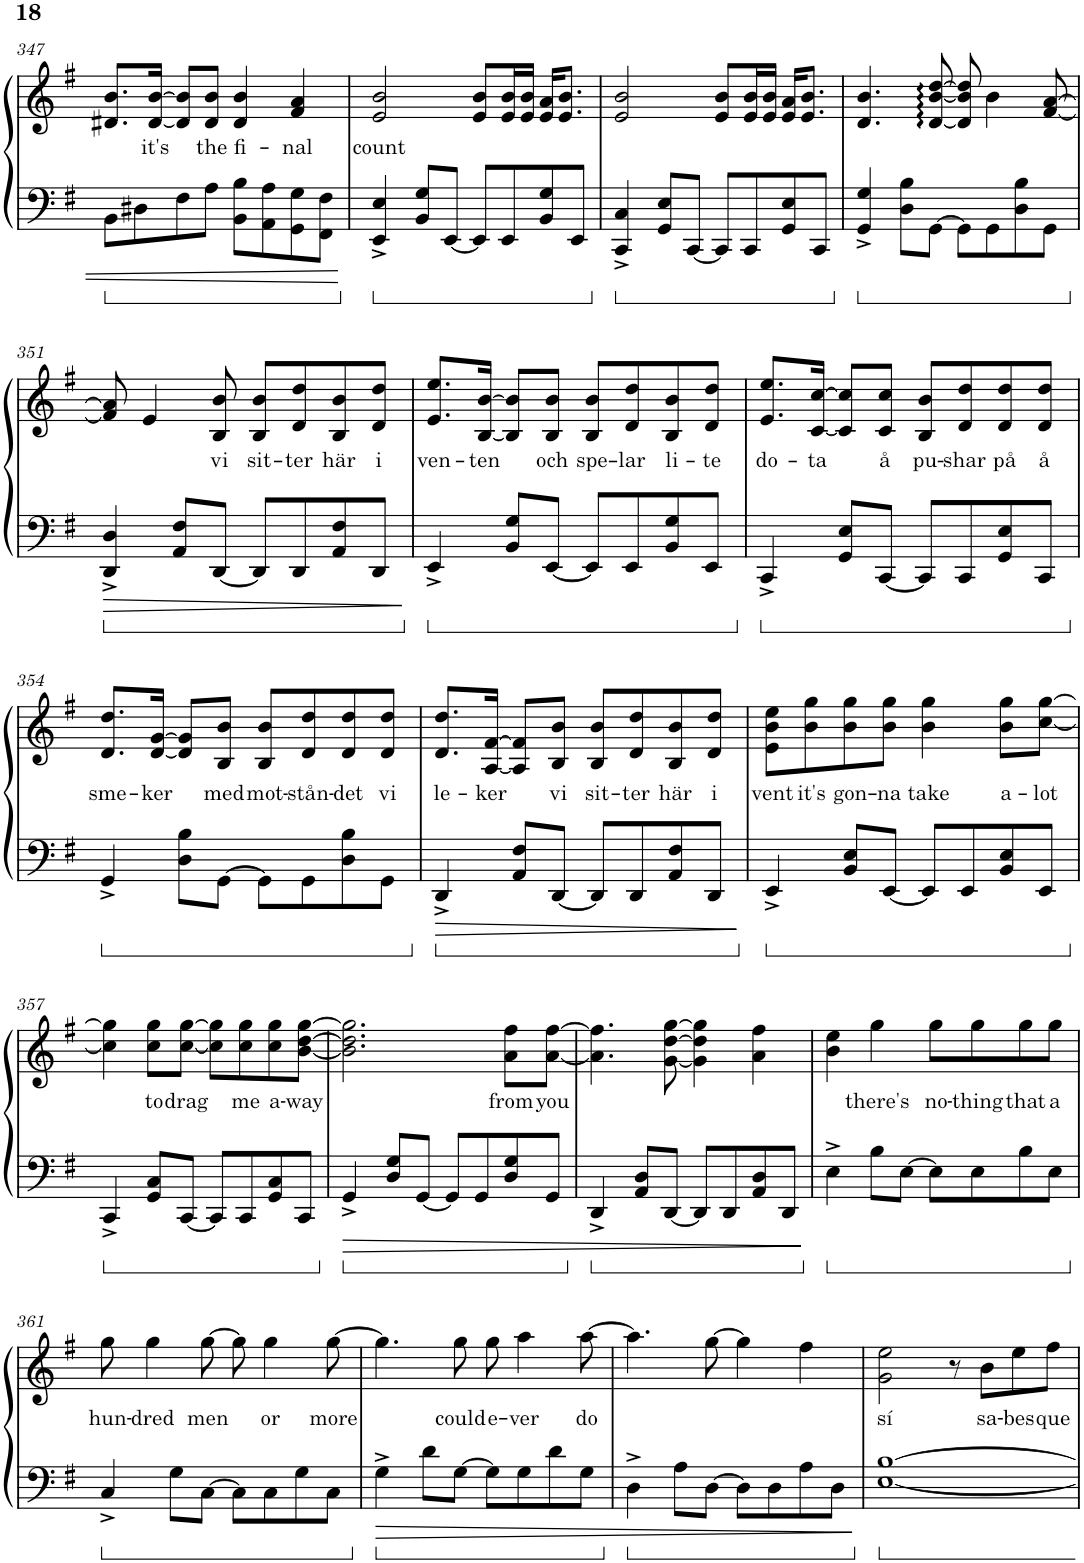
**kern	**kern	**text
*part1	*part1	*part1
*staff2	*staff1	*staff1
*I"Piano	*	*
*I'Pno.	*	*
!!LO:PB:g=z
*clefF4	*clefG2	*
*k[f#]	*k[f#]	*
*M4/4	*M4/4	*
=347	=347	=347
8BB\L	8.d#X/ 8.b/L	.
8D#X\	.	.
!	!	!LO:LY:b
.	[16d#/ [16b/Jk	it's
8F#\	8d#/] 8b/]L	.
!	!	!LO:LY:b
8A\J	8d#/ 8b/J	the
!	!	!LO:LY:b
8BB\ 8B\L	4d#/ 4b/	fi-
8AA\ 8A\	.	.
!	!	!LO:LY:b
8GG\ 8G\	4f#/ 4a/	-nal
8FF#\ 8F#\J	.	.
=348	=348	=348
!	!	!LO:LY:b
4EE/^ 4E/^	2e/ 2b/	count
8BB/ 8G/L	.	.
[8EE/J	.	.
8EE/L]	8e/ 8b/L	.
8EE/	16e/ 16b/L	.
.	16e/ 16b/JJ	.
8BB/ 8G/	16e/ 16a/KL	.
.	8.e/ 8.b/J	.
8EE/J	.	.
=349	=349	=349
4CC/^ 4C/^	2e/ 2b/	.
8GG/ 8E/L	.	.
[8CC/J	.	.
8CC/L]	8e/ 8b/L	.
8CC/	16e/ 16b/L	.
.	16e/ 16b/JJ	.
8GG/ 8E/	16e/ 16a/KL	.
.	8.e/ 8.b/J	.
8CC/J	.	.
=350	=350	=350
4GG/^ 4G/^	4.d/ 4.b/	.
8D\ 8B\L	.	.
[8GG\J	[8d/ [8b/ [8dd/	.
8GG\L]	8d/] 8b/] 8dd/]	.
8GG\	4b\	.
8D\ 8B\	.	.
8GG\J	[8f#/ [8a/	.
!!LO:LB:g=z
=351	=351	=351
4DD/^ 4D/^	8f#/] 8a/]	.
.	4e/	.
8AA/ 8F#/L	.	.
!	!	!LO:LY:b
[8DD/J	8B/ 8b/	vi
!	!	!LO:LY:b
8DD/L]	8B/ 8b/L	sit-
!	!	!LO:LY:b
8DD/	8d/ 8dd/	-ter
!	!	!LO:LY:b
8AA/ 8F#/	8B/ 8b/	här
!	!	!LO:LY:b
8DD/J	8d/ 8dd/J	i
=352	=352	=352
!	!	!LO:LY:b
4EE^/	8.e/ 8.ee/L	ven-
!	!	!LO:LY:b
.	[16B/ [16b/Jk	-ten
8BB/ 8G/L	8B/] 8b/]L	.
!	!	!LO:LY:b
[8EE/J	8B/ 8b/J	och
!	!	!LO:LY:b
8EE/L]	8B/ 8b/L	spe-
!	!	!LO:LY:b
8EE/	8d/ 8dd/	-lar
!	!	!LO:LY:b
8BB/ 8G/	8B/ 8b/	li-
!	!	!LO:LY:b
8EE/J	8d/ 8dd/J	-te
=353	=353	=353
!	!	!LO:LY:b
4CC^/	8.e/ 8.ee/L	do-
!	!	!LO:LY:b
.	[16c/ [16cc/Jk	-ta
8GG/ 8E/L	8c/] 8cc/]L	.
!	!	!LO:LY:b
[8CC/J	8c/ 8cc/J	å
!	!	!LO:LY:b
8CC/L]	8B/ 8b/L	pu-
!	!	!LO:LY:b
8CC/	8d/ 8dd/	-shar
!	!	!LO:LY:b
8GG/ 8E/	8d/ 8dd/	på
!	!	!LO:LY:b
8CC/J	8d/ 8dd/J	å
!!LO:LB:g=z
=354	=354	=354
!	!	!LO:LY:b
4GG^/	8.d/ 8.dd/L	sme-
!	!	!LO:LY:b
.	[16d/ [16g/Jk	-ker
8D\ 8B\L	8d/] 8g/]L	.
!	!	!LO:LY:b
[8GG\J	8B/ 8b/J	med
!	!	!LO:LY:b
8GG\L]	8B/ 8b/L	mot-
!	!	!LO:LY:b
8GG\	8d/ 8dd/	-stån-
!	!	!LO:LY:b
8D\ 8B\	8d/ 8dd/	-det
!	!	!LO:LY:b
8GG\J	8d/ 8dd/J	vi
=355	=355	=355
!	!	!LO:LY:b
4DD^/	8.d/ 8.dd/L	le-
!	!	!LO:LY:b
.	[16A/ [16f#/Jk	-ker
8AA/ 8F#/L	8A/] 8f#/]L	.
!	!	!LO:LY:b
[8DD/J	8B/ 8b/J	vi
!	!	!LO:LY:b
8DD/L]	8B/ 8b/L	sit-
!	!	!LO:LY:b
8DD/	8d/ 8dd/	-ter
!	!	!LO:LY:b
8AA/ 8F#/	8B/ 8b/	här
!	!	!LO:LY:b
8DD/J	8d/ 8dd/J	i
=356	=356	=356
!	!	!LO:LY:b
4EE^/	8e\ 8b\ 8ee\L	vent
!	!	!LO:LY:b
.	8b\ 8gg\	it's
!	!	!LO:LY:b
8BB/ 8E/L	8b\ 8gg\	gon-
!	!	!LO:LY:b
[8EE/J	8b\ 8gg\J	-na
!	!	!LO:LY:b
8EE/L]	4b\ 4gg\	take
8EE/	.	.
!	!	!LO:LY:b
8BB/ 8E/	8b\ 8gg\L	a-
!	!	!LO:LY:b
8EE/J	[8cc\ [8gg\J	-lot
!!LO:LB:g=z
=357	=357	=357
4CC^/	4cc\] 4gg\]	.
!	!	!LO:LY:b
8GG/ 8C/L	8cc\ 8gg\L	to
!	!	!LO:LY:b
[8CC/J	[8cc\ [8gg\J	drag
8CC/L]	8cc\] 8gg\]L	.
!	!	!LO:LY:b
8CC/	8cc\ 8gg\	me
!	!	!LO:LY:b
8GG/ 8C/	8cc\ 8gg\	a-
!	!	!LO:LY:b
8CC/J	[8b\ [8dd\ [8gg\J	-way
=358	=358	=358
4GG^/	2.b\] 2.dd\] 2.gg\]	.
8D/ 8G/L	.	.
[8GG/J	.	.
8GG/L]	.	.
8GG/	.	.
!	!	!LO:LY:b
8D/ 8G/	8a\ 8ff#\L	from
!	!	!LO:LY:b
8GG/J	[8a\ [8ff#\J	you
=359	=359	=359
4DD^/	4.a\] 4.ff#\]	.
8AA/ 8D/L	.	.
[8DD/J	[8g\ [8dd\ [8gg\	.
8DD/L]	4g\] 4dd\] 4gg\]	.
8DD/	.	.
8AA/ 8D/	4a\ 4ff#\	.
8DD/J	.	.
=360	=360	=360
4E^\	4b\ 4ee\	.
!	!	!LO:LY:b
8B\L	4gg\	there's
[8E\J	.	.
!	!	!LO:LY:b
8E\L]	8gg\L	no-
!	!	!LO:LY:b
8E\	8gg\	-thing
!	!	!LO:LY:b
8B\	8gg\	that
!	!	!LO:LY:b
8E\J	8gg\J	a
!!LO:LB:g=z
=361	=361	=361
!	!	!LO:LY:b
4C^/	8gg\	hun-
!	!	!LO:LY:b
.	4gg\	-dred
8G\L	.	.
!	!	!LO:LY:b
[8C\J	[8gg\	men
8C\L]	8gg\]	.
!	!	!LO:LY:b
8C\	4gg\	or
8G\	.	.
!	!	!LO:LY:b
8C\J	[8gg\	-more
=362	=362	=362
4G^\	4.gg\]	.
8d\L	.	.
!	!	!LO:LY:b
[8G\J	8gg\	could
!	!	!LO:LY:b
8G\L]	8gg\	e-
!	!	!LO:LY:b
8G\	4aa\	-ver
8d\	.	.
!	!	!LO:LY:b
8G\J	[8aa\	do
=363	=363	=363
4D^\	4.aa\]	.
8A\L	.	.
[8D\J	[8gg\	.
8D\L]	4gg\]	.
8D\	.	.
8A\	4ff#\	.
8D\J	.	.
=364	=364	=364
!	!	!LO:LY:b
[1E [1B	2g\ 2ee\	sí
.	8r	.
!	!	!LO:LY:b
.	8b\L	sa-
!	!	!LO:LY:b
.	8ee\	-bes
!	!	!LO:LY:b
.	8ff#\J	que
=	=	=
*-	*-	*-
